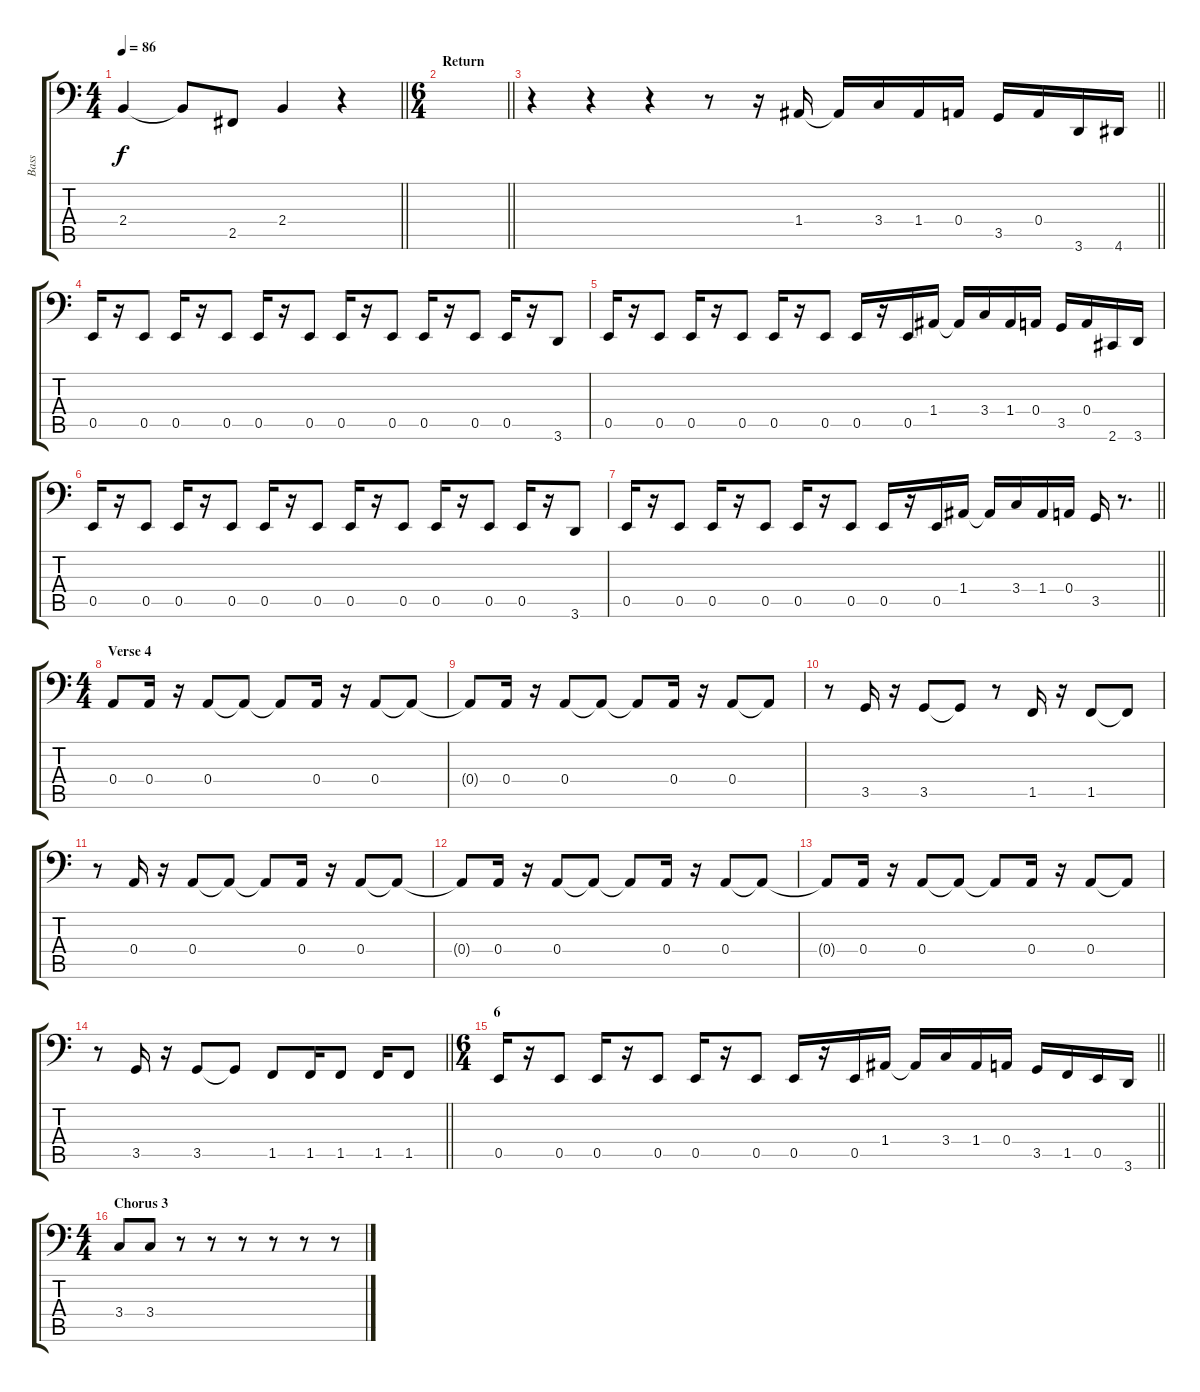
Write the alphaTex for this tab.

\track ("Bass" "Bass") {instrument electricbassfinger}
\staff {score tabs}
\tuning (C3 G2 D2 A1 E1 B0) {hide}
\ts (4 4)
\tempo 86
\clef f4
\barLineRight lightlight
\ks c
2.4.4{dy f} 2.4{t}.8 2.5.8 2.4.4 r.4 |
\ts (6 4)
\section ("" "Return")
\barLineRight lightlight
|
\barLineRight lightlight
r.4 r.4 r.4 r.8 r.16 1.4.16 1.4{t}.16 3.4.16 1.4.16 0.4.16 3.5.16 0.4.16 3.6.16 4.6.16 |
0.5.16 r.16 0.5.8 0.5.16 r.16 0.5.8 0.5.16 r.16 0.5.8 0.5.16 r.16 0.5.8 0.5.16 r.16 0.5.8 0.5.16 r.16 3.6.8 |
0.5.16 r.16 0.5.8 0.5.16 r.16 0.5.8 0.5.16 r.16 0.5.8 0.5.16 r.16 0.5.16 1.4.16 1.4{t}.16 3.4.16 1.4.16 0.4.16 3.5.16 0.4.16 2.6.16 3.6.16 |
0.5.16 r.16 0.5.8 0.5.16 r.16 0.5.8 0.5.16 r.16 0.5.8 0.5.16 r.16 0.5.8 0.5.16 r.16 0.5.8 0.5.16 r.16 3.6.8 |
\barLineRight lightlight
0.5.16 r.16 0.5.8 0.5.16 r.16 0.5.8 0.5.16 r.16 0.5.8 0.5.16 r.16 0.5.16 1.4.16 1.4{t}.16 3.4.16 1.4.16 0.4.16 3.5.16 r.8{d} |
\ts (4 4)
\section ("" "Verse 4")
0.4.8 0.4.16 r.16 0.4.8 0.4{t}.8 0.4{t}.8 0.4.16 r.16 0.4.8 0.4{t}.8 |
0.4{t}.8 0.4.16 r.16 0.4.8 0.4{t}.8 0.4{t}.8 0.4.16 r.16 0.4.8 0.4{t}.8 |
r.8 3.5.16 r.16 3.5.8 3.5{t}.8 r.8 1.5.16 r.16 1.5.8 1.5{t}.8 |
r.8 0.4.16 r.16 0.4.8 0.4{t}.8 0.4{t}.8 0.4.16 r.16 0.4.8 0.4{t}.8 |
0.4{t}.8 0.4.16 r.16 0.4.8 0.4{t}.8 0.4{t}.8 0.4.16 r.16 0.4.8 0.4{t}.8 |
0.4{t}.8 0.4.16 r.16 0.4.8 0.4{t}.8 0.4{t}.8 0.4.16 r.16 0.4.8 0.4{t}.8 |
\barLineRight lightlight
r.8 3.5.16 r.16 3.5.8 3.5{t}.8 1.5.8 1.5.16 1.5.8 1.5.16 1.5.8 |
\ts (6 4)
\section ("" "6")
\barLineRight lightlight
0.5.16 r.16 0.5.8 0.5.16 r.16 0.5.8 0.5.16 r.16 0.5.8 0.5.16 r.16 0.5.16 1.4.16 1.4{t}.16 3.4.16 1.4.16 0.4.16 3.5.16 1.5.16 0.5.16 3.6.16 |
\ts (4 4)
\section ("" "Chorus 3")
3.4.8 3.4.8 r.8 r.8 r.8 r.8 r.8 r.8
